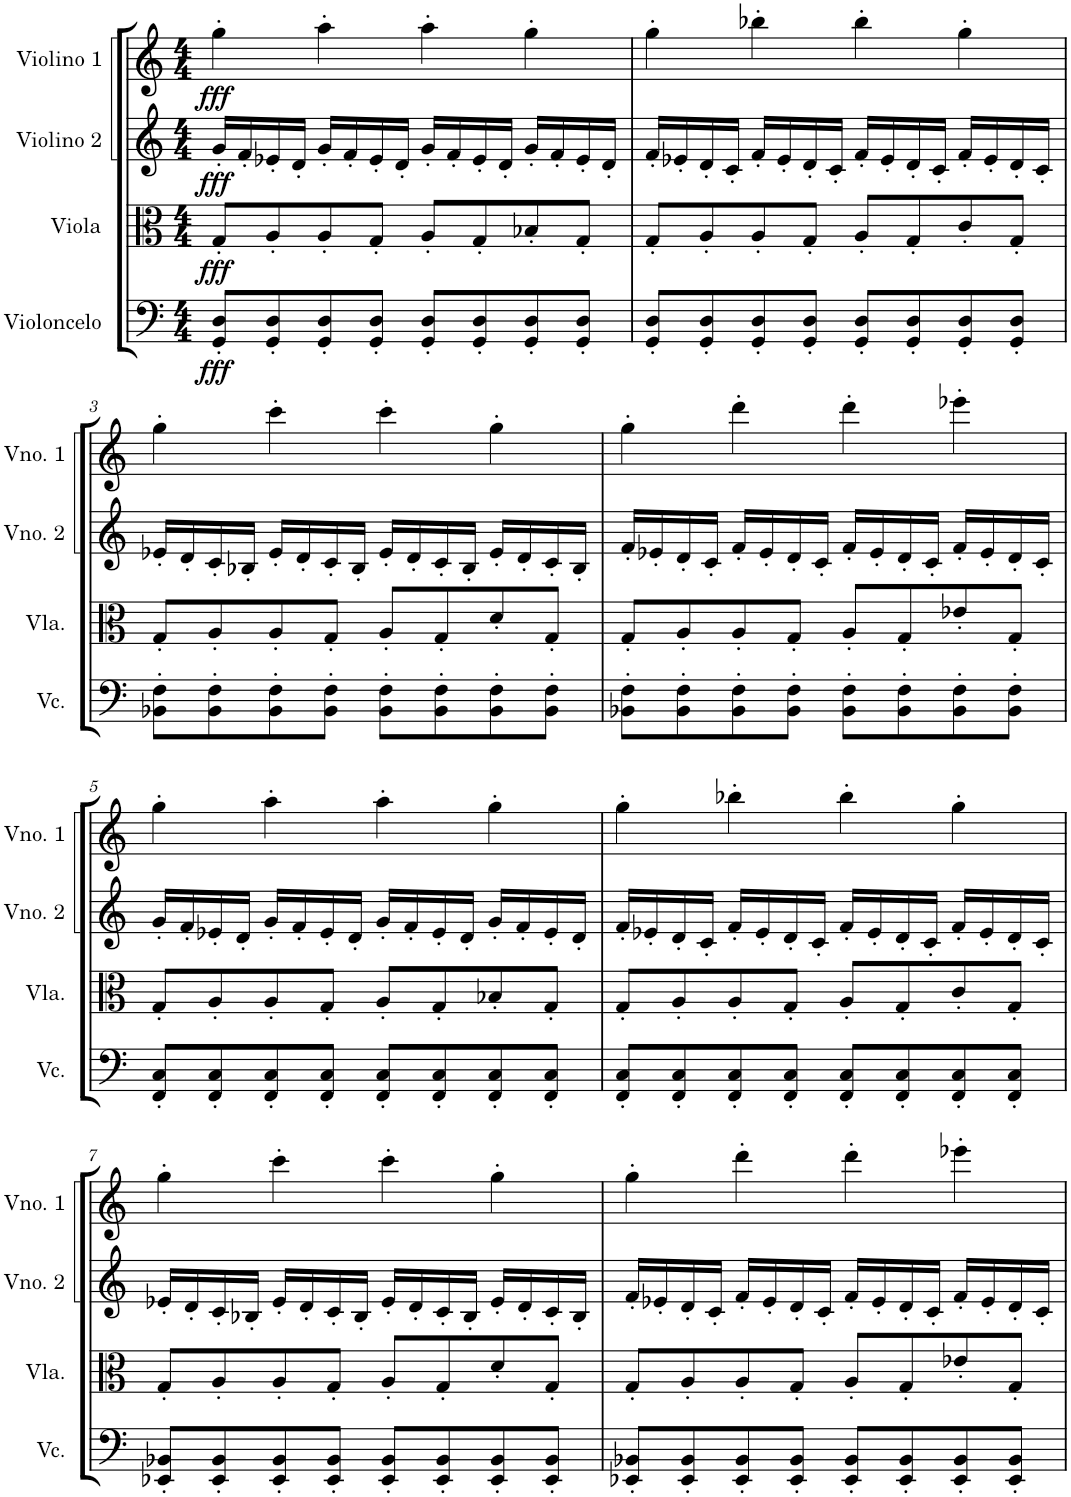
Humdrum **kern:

**kern	**dynam	**kern	**dynam	**kern	**dynam	**kern	**dynam
*part4	*part4	*part3	*part3	*part2	*part2	*part1	*part1
*staff4	*staff4	*staff3	*staff3	*staff2	*staff2	*staff1	*staff1
*I"Violoncelo	*	*I"Viola	*	*I"Violino 2	*	*I"Violino 1	*
*I'Vc.	*	*I'Vla.	*	*I'Vno. 2	*	*I'Vno. 1	*
*clefF4	*	*clefC3	*	*clefG2	*	*clefG2	*
*k[]	*	*k[]	*	*k[]	*	*k[]	*
*M4/4	*	*M4/4	*	*M4/4	*	*M4/4	*
=1	=1	=1	=1	=1	=1	=1	=1
!	!LO:DY:b	!	!LO:DY:b	!	!LO:DY:b	!	!LO:DY:b
8GG/' 8D/'L	fff	8G'/L	fff	16g'/LL	fff	4gg'\	fff
.	.	.	.	16f'/	.	.	.
8GG/' 8D/'	.	8A'/	.	16e-X'/	.	.	.
.	.	.	.	16d'/JJ	.	.	.
8GG/' 8D/'	.	8A'/	.	16g'/LL	.	4aa'\	.
.	.	.	.	16f'/	.	.	.
8GG/' 8D/'J	.	8G'/J	.	16e-'/	.	.	.
.	.	.	.	16d'/JJ	.	.	.
8GG/' 8D/'L	.	8A'/L	.	16g'/LL	.	4aa'\	.
.	.	.	.	16f'/	.	.	.
8GG/' 8D/'	.	8G'/	.	16e-'/	.	.	.
.	.	.	.	16d'/JJ	.	.	.
8GG/' 8D/'	.	8B-X'/	.	16g'/LL	.	4gg'\	.
.	.	.	.	16f'/	.	.	.
8GG/' 8D/'J	.	8G'/J	.	16e-'/	.	.	.
.	.	.	.	16d'/JJ	.	.	.
=2	=2	=2	=2	=2	=2	=2	=2
8GG/' 8D/'L	.	8G'/L	.	16f'/LL	.	4gg'\	.
.	.	.	.	16e-X'/	.	.	.
8GG/' 8D/'	.	8A'/	.	16d'/	.	.	.
.	.	.	.	16c'/JJ	.	.	.
8GG/' 8D/'	.	8A'/	.	16f'/LL	.	4bb-X'\	.
.	.	.	.	16e-'/	.	.	.
8GG/' 8D/'J	.	8G'/J	.	16d'/	.	.	.
.	.	.	.	16c'/JJ	.	.	.
8GG/' 8D/'L	.	8A'/L	.	16f'/LL	.	4bb-'\	.
.	.	.	.	16e-'/	.	.	.
8GG/' 8D/'	.	8G'/	.	16d'/	.	.	.
.	.	.	.	16c'/JJ	.	.	.
8GG/' 8D/'	.	8c'/	.	16f'/LL	.	4gg'\	.
.	.	.	.	16e-'/	.	.	.
8GG/' 8D/'J	.	8G'/J	.	16d'/	.	.	.
.	.	.	.	16c'/JJ	.	.	.
!!LO:LB:g=z
=3	=3	=3	=3	=3	=3	=3	=3
8BB-X\' 8F\'L	.	8G'/L	.	16e-X'/LL	.	4gg'\	.
.	.	.	.	16d'/	.	.	.
8BB-\' 8F\'	.	8A'/	.	16c'/	.	.	.
.	.	.	.	16B-X'/JJ	.	.	.
8BB-\' 8F\'	.	8A'/	.	16e-'/LL	.	4ccc'\	.
.	.	.	.	16d'/	.	.	.
8BB-\' 8F\'J	.	8G'/J	.	16c'/	.	.	.
.	.	.	.	16B-'/JJ	.	.	.
8BB-\' 8F\'L	.	8A'/L	.	16e-'/LL	.	4ccc'\	.
.	.	.	.	16d'/	.	.	.
8BB-\' 8F\'	.	8G'/	.	16c'/	.	.	.
.	.	.	.	16B-'/JJ	.	.	.
8BB-\' 8F\'	.	8d'/	.	16e-'/LL	.	4gg'\	.
.	.	.	.	16d'/	.	.	.
8BB-\' 8F\'J	.	8G'/J	.	16c'/	.	.	.
.	.	.	.	16B-'/JJ	.	.	.
=4	=4	=4	=4	=4	=4	=4	=4
8BB-X\' 8F\'L	.	8G'/L	.	16f'/LL	.	4gg'\	.
.	.	.	.	16e-X'/	.	.	.
8BB-\' 8F\'	.	8A'/	.	16d'/	.	.	.
.	.	.	.	16c'/JJ	.	.	.
8BB-\' 8F\'	.	8A'/	.	16f'/LL	.	4ddd'\	.
.	.	.	.	16e-'/	.	.	.
8BB-\' 8F\'J	.	8G'/J	.	16d'/	.	.	.
.	.	.	.	16c'/JJ	.	.	.
8BB-\' 8F\'L	.	8A'/L	.	16f'/LL	.	4ddd'\	.
.	.	.	.	16e-'/	.	.	.
8BB-\' 8F\'	.	8G'/	.	16d'/	.	.	.
.	.	.	.	16c'/JJ	.	.	.
8BB-\' 8F\'	.	8e-X'/	.	16f'/LL	.	4eee-X'\	.
.	.	.	.	16e-'/	.	.	.
8BB-\' 8F\'J	.	8G'/J	.	16d'/	.	.	.
.	.	.	.	16c'/JJ	.	.	.
!!LO:LB:g=z
=5	=5	=5	=5	=5	=5	=5	=5
8FF/' 8C/'L	.	8G'/L	.	16g'/LL	.	4gg'\	.
.	.	.	.	16f'/	.	.	.
8FF/' 8C/'	.	8A'/	.	16e-X'/	.	.	.
.	.	.	.	16d'/JJ	.	.	.
8FF/' 8C/'	.	8A'/	.	16g'/LL	.	4aa'\	.
.	.	.	.	16f'/	.	.	.
8FF/' 8C/'J	.	8G'/J	.	16e-'/	.	.	.
.	.	.	.	16d'/JJ	.	.	.
8FF/' 8C/'L	.	8A'/L	.	16g'/LL	.	4aa'\	.
.	.	.	.	16f'/	.	.	.
8FF/' 8C/'	.	8G'/	.	16e-'/	.	.	.
.	.	.	.	16d'/JJ	.	.	.
8FF/' 8C/'	.	8B-X'/	.	16g'/LL	.	4gg'\	.
.	.	.	.	16f'/	.	.	.
8FF/' 8C/'J	.	8G'/J	.	16e-'/	.	.	.
.	.	.	.	16d'/JJ	.	.	.
=6	=6	=6	=6	=6	=6	=6	=6
8FF/' 8C/'L	.	8G'/L	.	16f'/LL	.	4gg'\	.
.	.	.	.	16e-X'/	.	.	.
8FF/' 8C/'	.	8A'/	.	16d'/	.	.	.
.	.	.	.	16c'/JJ	.	.	.
8FF/' 8C/'	.	8A'/	.	16f'/LL	.	4bb-X'\	.
.	.	.	.	16e-'/	.	.	.
8FF/' 8C/'J	.	8G'/J	.	16d'/	.	.	.
.	.	.	.	16c'/JJ	.	.	.
8FF/' 8C/'L	.	8A'/L	.	16f'/LL	.	4bb-'\	.
.	.	.	.	16e-'/	.	.	.
8FF/' 8C/'	.	8G'/	.	16d'/	.	.	.
.	.	.	.	16c'/JJ	.	.	.
8FF/' 8C/'	.	8c'/	.	16f'/LL	.	4gg'\	.
.	.	.	.	16e-'/	.	.	.
8FF/' 8C/'J	.	8G'/J	.	16d'/	.	.	.
.	.	.	.	16c'/JJ	.	.	.
!!LO:LB:g=z
=7	=7	=7	=7	=7	=7	=7	=7
8EE-X/' 8BB-X/'L	.	8G'/L	.	16e-X'/LL	.	4gg'\	.
.	.	.	.	16d'/	.	.	.
8EE-/' 8BB-/'	.	8A'/	.	16c'/	.	.	.
.	.	.	.	16B-X'/JJ	.	.	.
8EE-/' 8BB-/'	.	8A'/	.	16e-'/LL	.	4ccc'\	.
.	.	.	.	16d'/	.	.	.
8EE-/' 8BB-/'J	.	8G'/J	.	16c'/	.	.	.
.	.	.	.	16B-'/JJ	.	.	.
8EE-/' 8BB-/'L	.	8A'/L	.	16e-'/LL	.	4ccc'\	.
.	.	.	.	16d'/	.	.	.
8EE-/' 8BB-/'	.	8G'/	.	16c'/	.	.	.
.	.	.	.	16B-'/JJ	.	.	.
8EE-/' 8BB-/'	.	8d'/	.	16e-'/LL	.	4gg'\	.
.	.	.	.	16d'/	.	.	.
8EE-/' 8BB-/'J	.	8G'/J	.	16c'/	.	.	.
.	.	.	.	16B-'/JJ	.	.	.
=8	=8	=8	=8	=8	=8	=8	=8
8EE-X/' 8BB-X/'L	.	8G'/L	.	16f'/LL	.	4gg'\	.
.	.	.	.	16e-X'/	.	.	.
8EE-/' 8BB-/'	.	8A'/	.	16d'/	.	.	.
.	.	.	.	16c'/JJ	.	.	.
8EE-/' 8BB-/'	.	8A'/	.	16f'/LL	.	4ddd'\	.
.	.	.	.	16e-'/	.	.	.
8EE-/' 8BB-/'J	.	8G'/J	.	16d'/	.	.	.
.	.	.	.	16c'/JJ	.	.	.
8EE-/' 8BB-/'L	.	8A'/L	.	16f'/LL	.	4ddd'\	.
.	.	.	.	16e-'/	.	.	.
8EE-/' 8BB-/'	.	8G'/	.	16d'/	.	.	.
.	.	.	.	16c'/JJ	.	.	.
8EE-/' 8BB-/'	.	8e-X'/	.	16f'/LL	.	4eee-X'\	.
.	.	.	.	16e-'/	.	.	.
8EE-/' 8BB-/'J	.	8G'/J	.	16d'/	.	.	.
.	.	.	.	16c'/JJ	.	.	.
=	=	=	=	=	=	=	=
*-	*-	*-	*-	*-	*-	*-	*-
